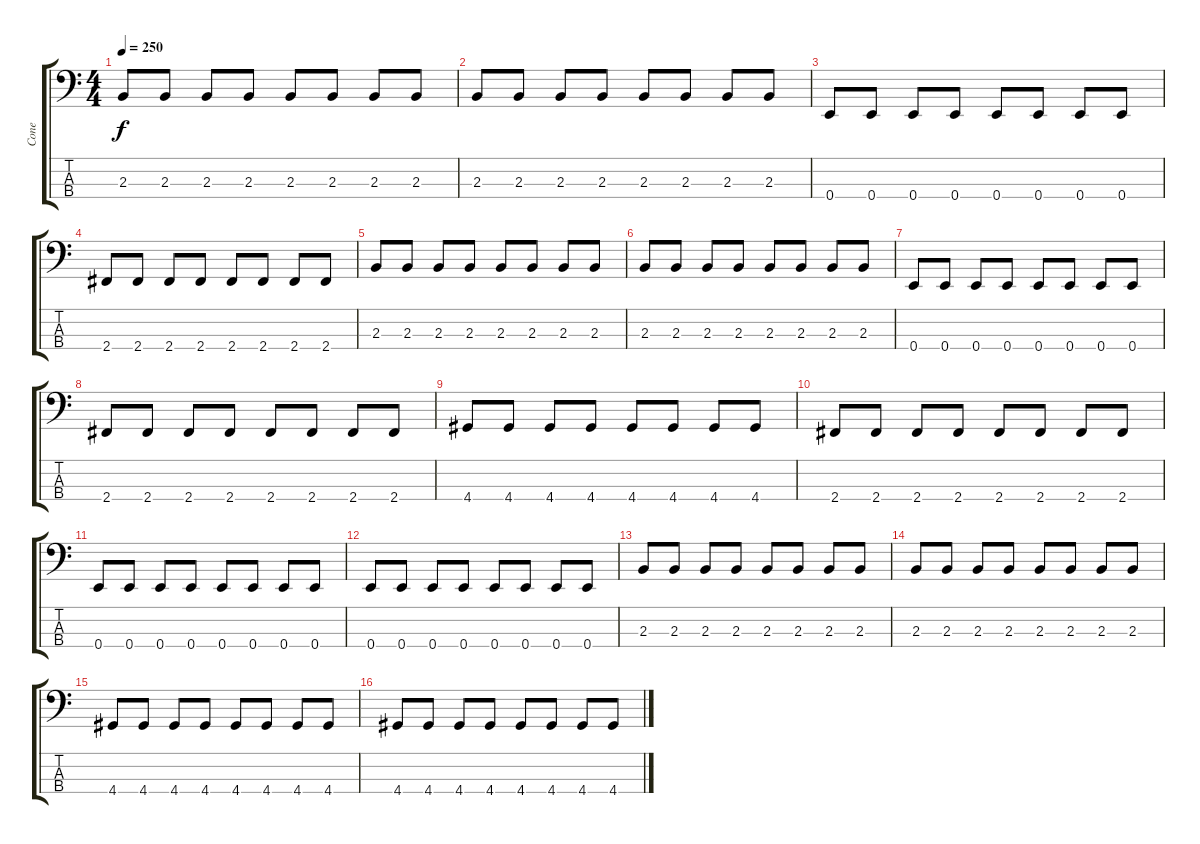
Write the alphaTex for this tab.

\track ("Cone" "Cone") {instrument electricbasspick}
\staff {score tabs}
\tuning (G2 D2 A1 E1) {hide}
\ts (4 4)
\tempo 250
\clef f4
\ks c
2.3.8{dy f} 2.3.8 2.3.8 2.3.8 2.3.8 2.3.8 2.3.8 2.3.8 |
2.3.8 2.3.8 2.3.8 2.3.8 2.3.8 2.3.8 2.3.8 2.3.8 |
0.4.8 0.4.8 0.4.8 0.4.8 0.4.8 0.4.8 0.4.8 0.4.8 |
2.4.8 2.4.8 2.4.8 2.4.8 2.4.8 2.4.8 2.4.8 2.4.8 |
2.3.8 2.3.8 2.3.8 2.3.8 2.3.8 2.3.8 2.3.8 2.3.8 |
2.3.8 2.3.8 2.3.8 2.3.8 2.3.8 2.3.8 2.3.8 2.3.8 |
0.4.8 0.4.8 0.4.8 0.4.8 0.4.8 0.4.8 0.4.8 0.4.8 |
2.4.8 2.4.8 2.4.8 2.4.8 2.4.8 2.4.8 2.4.8 2.4.8 |
4.4.8 4.4.8 4.4.8 4.4.8 4.4.8 4.4.8 4.4.8 4.4.8 |
2.4.8 2.4.8 2.4.8 2.4.8 2.4.8 2.4.8 2.4.8 2.4.8 |
0.4.8 0.4.8 0.4.8 0.4.8 0.4.8 0.4.8 0.4.8 0.4.8 |
0.4.8 0.4.8 0.4.8 0.4.8 0.4.8 0.4.8 0.4.8 0.4.8 |
2.3.8 2.3.8 2.3.8 2.3.8 2.3.8 2.3.8 2.3.8 2.3.8 |
2.3.8 2.3.8 2.3.8 2.3.8 2.3.8 2.3.8 2.3.8 2.3.8 |
4.4.8 4.4.8 4.4.8 4.4.8 4.4.8 4.4.8 4.4.8 4.4.8 |
4.4.8 4.4.8 4.4.8 4.4.8 4.4.8 4.4.8 4.4.8 4.4.8
